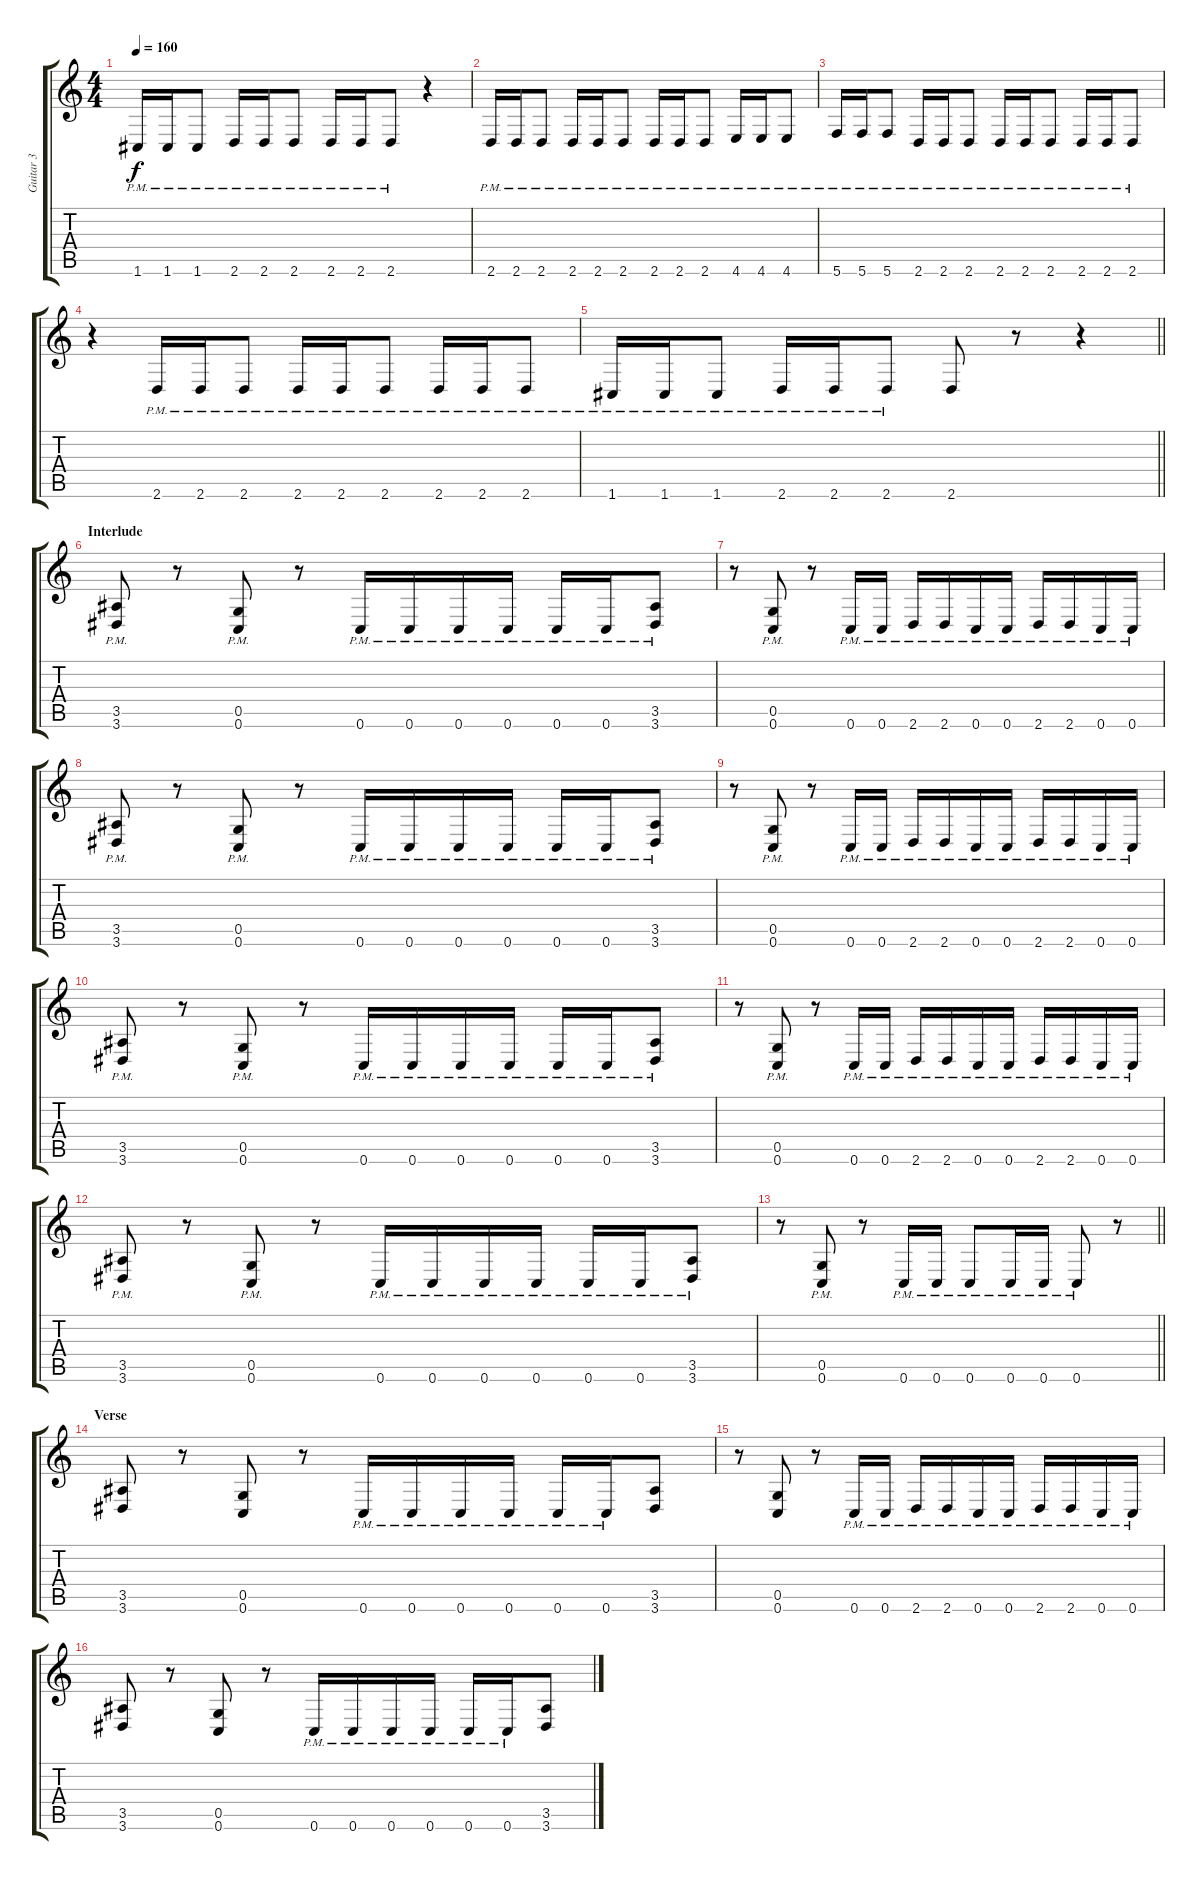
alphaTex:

\track ("Guitar 3" "Guitar 3") {instrument overdrivenguitar}
\staff {score tabs}
\tuning (D4 A3 F3 C3 G2 C2) {hide}
\ts (4 4)
\tempo 160
\clef g2
\ks c
1.6{pm}.16{dy f} 1.6{pm}.16 1.6{pm}.8 2.6{pm}.16 2.6{pm}.16 2.6{pm}.8 2.6{pm}.16 2.6{pm}.16 2.6{pm}.8 r.4 |
2.6{pm}.16 2.6{pm}.16 2.6{pm}.8 2.6{pm}.16 2.6{pm}.16 2.6{pm}.8 2.6{pm}.16 2.6{pm}.16 2.6{pm}.8 4.6{pm}.16 4.6{pm}.16 4.6{pm}.8 |
5.6{pm}.16 5.6{pm}.16 5.6{pm}.8 2.6{pm}.16 2.6{pm}.16 2.6{pm}.8 2.6{pm}.16 2.6{pm}.16 2.6{pm}.8 2.6{pm}.16 2.6{pm}.16 2.6{pm}.8 |
r.4 2.6{pm}.16 2.6{pm}.16 2.6{pm}.8 2.6{pm}.16 2.6{pm}.16 2.6{pm}.8 2.6{pm}.16 2.6{pm}.16 2.6{pm}.8 |
\barLineRight lightlight
1.6{pm}.16 1.6{pm}.16 1.6{pm}.8 2.6{pm}.16 2.6{pm}.16 2.6{pm}.8 2.6.8 r.8 r.4 |
\section ("" "Interlude")
(3.5{pm} 3.6{pm}).8 r.8 (0.5{pm} 0.6{pm}).8 r.8 0.6{pm}.16 0.6{pm}.16 0.6{pm}.16 0.6{pm}.16 0.6{pm}.16 0.6{pm}.16 (3.5{pm} 3.6{pm}).8 |
r.8 (0.5{pm} 0.6{pm}).8 r.8 0.6{pm}.16 0.6{pm}.16 2.6{pm}.16 2.6{pm}.16 0.6{pm}.16 0.6{pm}.16 2.6{pm}.16 2.6{pm}.16 0.6{pm}.16 0.6{pm}.16 |
(3.5{pm} 3.6{pm}).8 r.8 (0.5{pm} 0.6{pm}).8 r.8 0.6{pm}.16 0.6{pm}.16 0.6{pm}.16 0.6{pm}.16 0.6{pm}.16 0.6{pm}.16 (3.5{pm} 3.6{pm}).8 |
r.8 (0.5{pm} 0.6{pm}).8 r.8 0.6{pm}.16 0.6{pm}.16 2.6{pm}.16 2.6{pm}.16 0.6{pm}.16 0.6{pm}.16 2.6{pm}.16 2.6{pm}.16 0.6{pm}.16 0.6{pm}.16 |
(3.5{pm} 3.6{pm}).8 r.8 (0.5{pm} 0.6{pm}).8 r.8 0.6{pm}.16 0.6{pm}.16 0.6{pm}.16 0.6{pm}.16 0.6{pm}.16 0.6{pm}.16 (3.5{pm} 3.6{pm}).8 |
r.8 (0.5{pm} 0.6{pm}).8 r.8 0.6{pm}.16 0.6{pm}.16 2.6{pm}.16 2.6{pm}.16 0.6{pm}.16 0.6{pm}.16 2.6{pm}.16 2.6{pm}.16 0.6{pm}.16 0.6{pm}.16 |
(3.5{pm} 3.6{pm}).8 r.8 (0.5{pm} 0.6{pm}).8 r.8 0.6{pm}.16 0.6{pm}.16 0.6{pm}.16 0.6{pm}.16 0.6{pm}.16 0.6{pm}.16 (3.5{pm} 3.6{pm}).8 |
\barLineRight lightlight
r.8 (0.5{pm} 0.6{pm}).8 r.8 0.6{pm}.16 0.6{pm}.16 0.6{pm}.8 0.6{pm}.16 0.6{pm}.16 0.6{pm}.8 r.8 |
\section ("" "Verse")
(3.5 3.6).8 r.8 (0.5 0.6).8 r.8 0.6{pm}.16 0.6{pm}.16 0.6{pm}.16 0.6{pm}.16 0.6{pm}.16 0.6{pm}.16 (3.5 3.6).8 |
r.8 (0.5 0.6).8 r.8 0.6{pm}.16 0.6{pm}.16 2.6{pm}.16 2.6{pm}.16 0.6{pm}.16 0.6{pm}.16 2.6{pm}.16 2.6{pm}.16 0.6{pm}.16 0.6{pm}.16 |
(3.5 3.6).8 r.8 (0.5 0.6).8 r.8 0.6{pm}.16 0.6{pm}.16 0.6{pm}.16 0.6{pm}.16 0.6{pm}.16 0.6{pm}.16 (3.5 3.6).8
